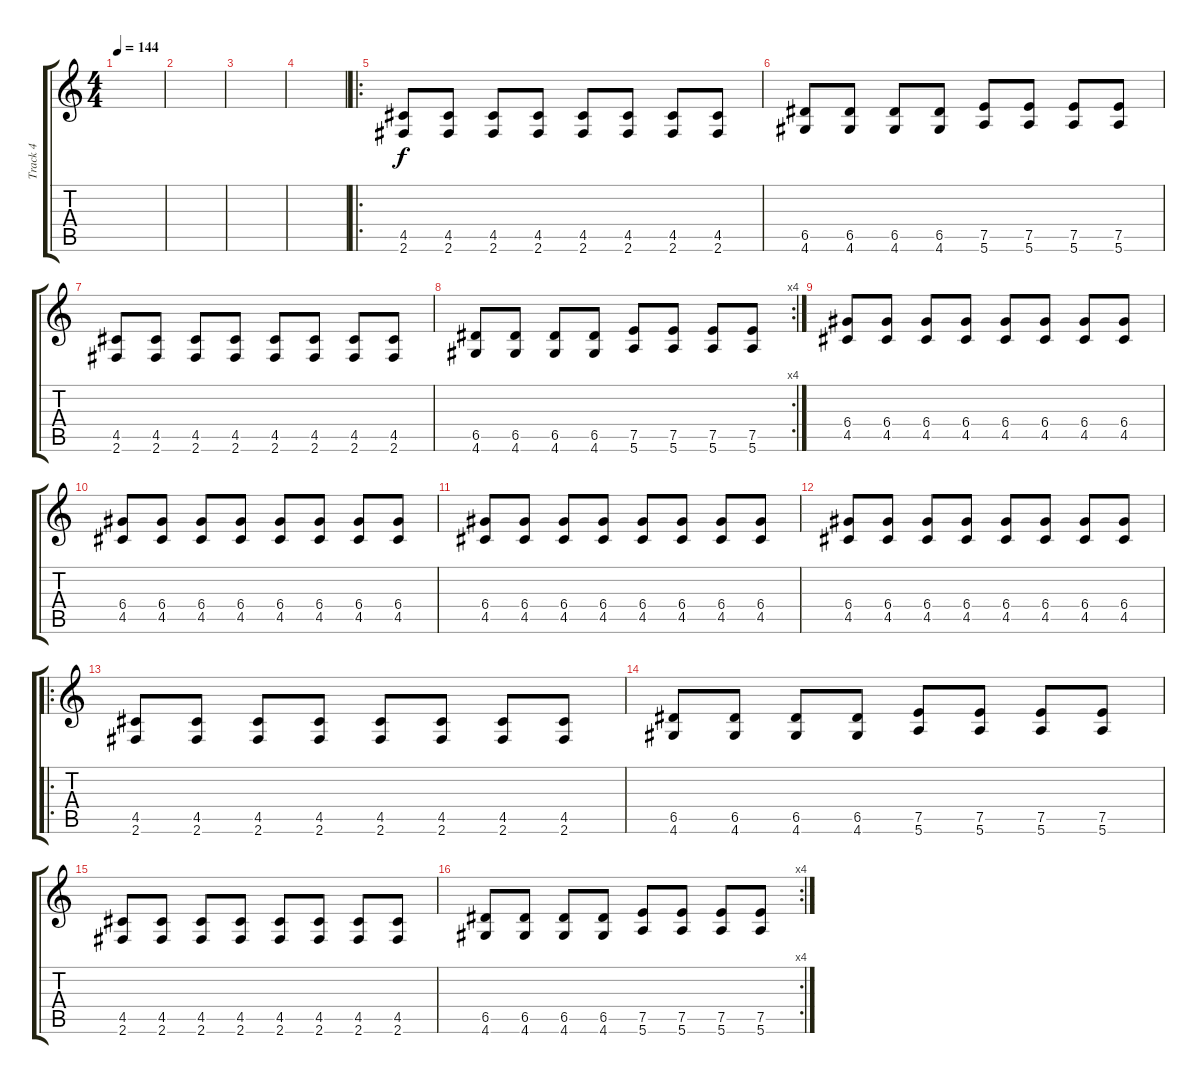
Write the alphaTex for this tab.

\track ("Track 4" "Track 4") {instrument distortionguitar}
\staff {score tabs}
\tuning (E4 B3 G3 D3 A2 E2) {hide}
\ts (4 4)
\tempo 144
\clef g2
\ks c
|
|
|
|
\ro
(4.5 2.6).8 (4.5 2.6).8 (4.5 2.6).8 (4.5 2.6).8 (4.5 2.6).8 (4.5 2.6).8 (4.5 2.6).8 (4.5 2.6).8 |
(6.5 4.6).8 (6.5 4.6).8 (6.5 4.6).8 (6.5 4.6).8 (7.5 5.6).8 (7.5 5.6).8 (7.5 5.6).8 (7.5 5.6).8 |
(4.5 2.6).8 (4.5 2.6).8 (4.5 2.6).8 (4.5 2.6).8 (4.5 2.6).8 (4.5 2.6).8 (4.5 2.6).8 (4.5 2.6).8 |
\rc 4
(6.5 4.6).8 (6.5 4.6).8 (6.5 4.6).8 (6.5 4.6).8 (7.5 5.6).8 (7.5 5.6).8 (7.5 5.6).8 (7.5 5.6).8 |
(6.4 4.5).8 (6.4 4.5).8 (6.4 4.5).8 (6.4 4.5).8 (6.4 4.5).8 (6.4 4.5).8 (6.4 4.5).8 (6.4 4.5).8 |
(6.4 4.5).8 (6.4 4.5).8 (6.4 4.5).8 (6.4 4.5).8 (6.4 4.5).8 (6.4 4.5).8 (6.4 4.5).8 (6.4 4.5).8 |
(6.4 4.5).8 (6.4 4.5).8 (6.4 4.5).8 (6.4 4.5).8 (6.4 4.5).8 (6.4 4.5).8 (6.4 4.5).8 (6.4 4.5).8 |
(6.4 4.5).8 (6.4 4.5).8 (6.4 4.5).8 (6.4 4.5).8 (6.4 4.5).8 (6.4 4.5).8 (6.4 4.5).8 (6.4 4.5).8 |
\ro
(4.5 2.6).8 (4.5 2.6).8 (4.5 2.6).8 (4.5 2.6).8 (4.5 2.6).8 (4.5 2.6).8 (4.5 2.6).8 (4.5 2.6).8 |
(6.5 4.6).8 (6.5 4.6).8 (6.5 4.6).8 (6.5 4.6).8 (7.5 5.6).8 (7.5 5.6).8 (7.5 5.6).8 (7.5 5.6).8 |
(4.5 2.6).8 (4.5 2.6).8 (4.5 2.6).8 (4.5 2.6).8 (4.5 2.6).8 (4.5 2.6).8 (4.5 2.6).8 (4.5 2.6).8 |
\rc 4
(6.5 4.6).8 (6.5 4.6).8 (6.5 4.6).8 (6.5 4.6).8 (7.5 5.6).8 (7.5 5.6).8 (7.5 5.6).8 (7.5 5.6).8
